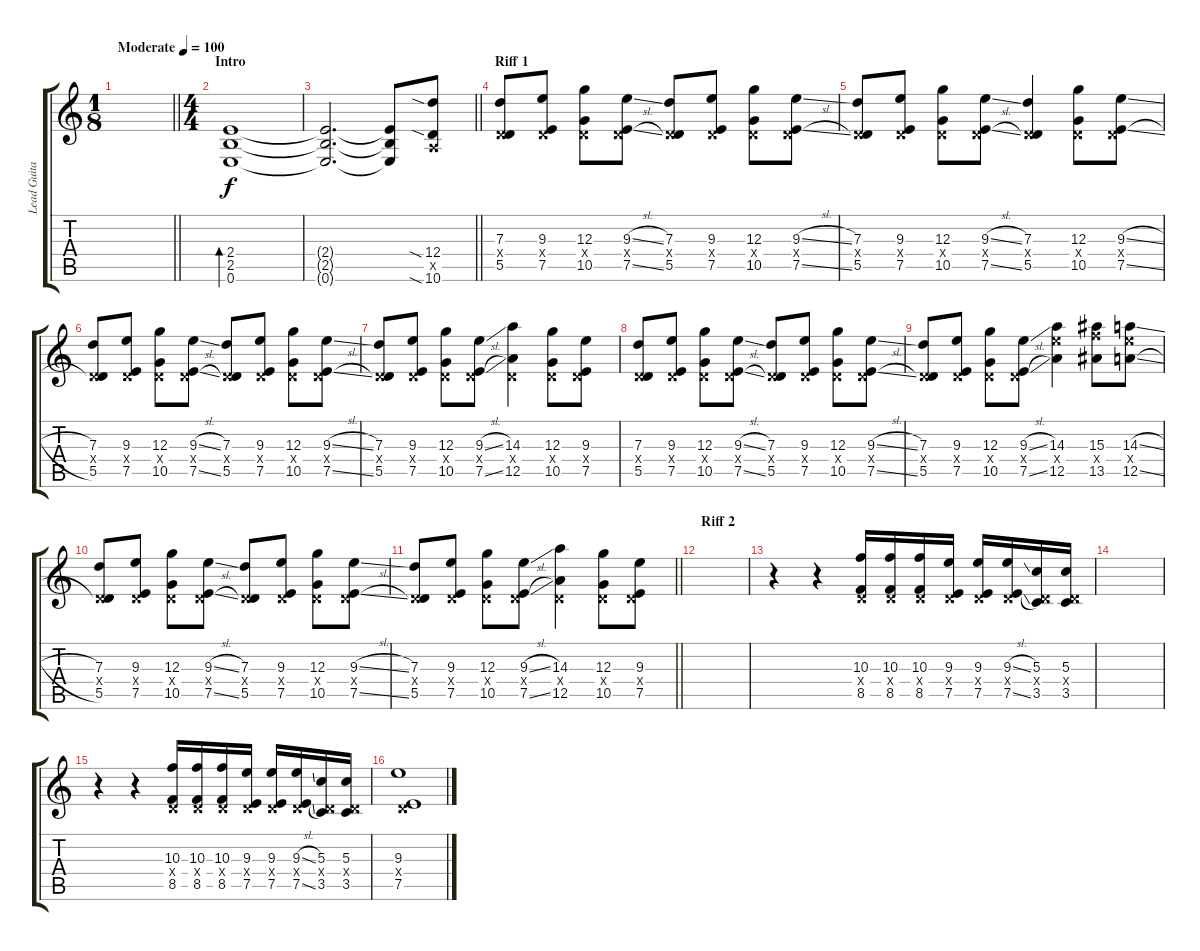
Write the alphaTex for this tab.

\track ("Lead Guitar" "Lead Guita") {instrument distortionguitar}
\staff {score tabs}
\tuning (E4 B3 G3 D3 A2 E2) {hide}
\ts (1 8)
\tempo (100 "Moderate")
\clef g2
\barLineRight lightlight
\ks c
|
\ts (4 4)
\section ("" "Intro")
(2.4 2.5 0.6).1{bd 120} |
\barLineRight lightlight
(2.4{t} 2.5{t} 0.6{t}).2{d} (2.4{t} 2.5{t} 0.6{t}).8 (12.4{sia} 0.5{x} 10.6{sia}).8 |
\section ("" "Riff 1")
(7.3 0.4{x} 5.5).8 (9.3 0.4{x} 7.5).8 (12.3 0.4{x} 10.5).8 (9.3{sl} 0.4{x} 7.5{sl}).8 (7.3 0.4{x} 5.5).8 (9.3 0.4{x} 7.5).8 (12.3 0.4{x} 10.5).8 (9.3{sl} 0.4{x} 7.5{sl}).8 |
(7.3 0.4{x} 5.5).8 (9.3 0.4{x} 7.5).8 (12.3 0.4{x} 10.5).8 (9.3{sl} 0.4{x} 7.5{sl}).8 (7.3 0.4{x} 5.5).4 (12.3 0.4{x} 10.5).8 (9.3{sl} 0.4{x} 7.5{sl}).8 |
(7.3 0.4{x} 5.5).8 (9.3 0.4{x} 7.5).8 (12.3 0.4{x} 10.5).8 (9.3{sl} 0.4{x} 7.5{sl}).8 (7.3 0.4{x} 5.5).8 (9.3 0.4{x} 7.5).8 (12.3 0.4{x} 10.5).8 (9.3{sl} 0.4{x} 7.5{sl}).8 |
(7.3 0.4{x} 5.5).8 (9.3 0.4{x} 7.5).8 (12.3 0.4{x} 10.5).8 (9.3{sl} 0.4{x} 7.5{sl}).8 (14.3 0.4{x} 12.5).4 (12.3 0.4{x} 10.5).8 (9.3 0.4{x} 7.5).8 |
(7.3 0.4{x} 5.5).8 (9.3 0.4{x} 7.5).8 (12.3 0.4{x} 10.5).8 (9.3{sl} 0.4{x} 7.5{sl}).8 (7.3 0.4{x} 5.5).8 (9.3 0.4{x} 7.5).8 (12.3 0.4{x} 10.5).8 (9.3{sl} 0.4{x} 7.5{sl}).8 |
(7.3 0.4{x} 5.5).8 (9.3 0.4{x} 7.5).8 (12.3 0.4{x} 10.5).8 (9.3{sl} 0.4{x} 7.5{sl}).8 (14.3 14.4{x} 12.5).4 (15.3 15.4{x} 13.5).8 (14.3{sl} 14.4{x} 12.5{sl}).8 |
(7.3 0.4{x} 5.5).8 (9.3 0.4{x} 7.5).8 (12.3 0.4{x} 10.5).8 (9.3{sl} 0.4{x} 7.5{sl}).8 (7.3 0.4{x} 5.5).8 (9.3 0.4{x} 7.5).8 (12.3 0.4{x} 10.5).8 (9.3{sl} 0.4{x} 7.5{sl}).8 |
\barLineRight lightlight
(7.3 0.4{x} 5.5).8 (9.3 0.4{x} 7.5).8 (12.3 0.4{x} 10.5).8 (9.3{sl} 0.4{x} 7.5{sl}).8 (14.3 0.4{x} 12.5).4 (12.3 0.4{x} 10.5).8 (9.3 0.4{x} 7.5).8 |
\section ("" "Riff 2")
|
r.4 r.4 (10.3 0.4{x} 8.5).16 (10.3 0.4{x} 8.5).16 (10.3 0.4{x} 8.5).16 (9.3 0.4{x} 7.5).16 (9.3 0.4{x} 7.5).16 (9.3{sl} 0.4{x} 7.5{sl}).16 (5.3 0.4{x} 3.5).16 (5.3 0.4{x} 3.5).16 |
|
r.4 r.4 (10.3 0.4{x} 8.5).16 (10.3 0.4{x} 8.5).16 (10.3 0.4{x} 8.5).16 (9.3 0.4{x} 7.5).16 (9.3 0.4{x} 7.5).16 (9.3{sl} 0.4{x} 7.5{sl}).16 (5.3 0.4{x} 3.5).16 (5.3 0.4{x} 3.5).16 |
(9.3 0.4{x} 7.5).1
